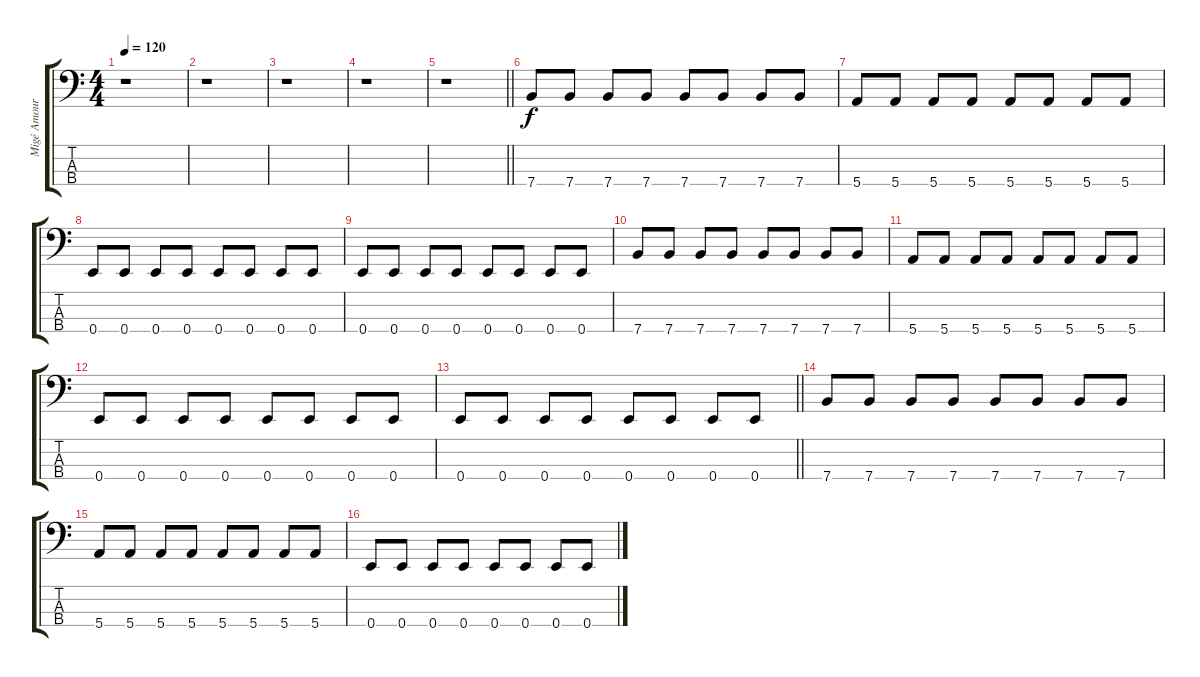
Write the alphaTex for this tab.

\track ("Migé Amour" "Migé Amour") {instrument electricbassfinger}
\staff {score tabs}
\tuning (G2 D2 A1 E1) {hide}
\ts (4 4)
\tempo 120
\clef f4
\ks c
r.1{dy f} |
r.1 |
r.1 |
r.1 |
\barLineRight lightlight
r.1 |
7.4.8 7.4.8 7.4.8 7.4.8 7.4.8 7.4.8 7.4.8 7.4.8 |
5.4.8 5.4.8 5.4.8 5.4.8 5.4.8 5.4.8 5.4.8 5.4.8 |
0.4.8 0.4.8 0.4.8 0.4.8 0.4.8 0.4.8 0.4.8 0.4.8 |
0.4.8 0.4.8 0.4.8 0.4.8 0.4.8 0.4.8 0.4.8 0.4.8 |
7.4.8 7.4.8 7.4.8 7.4.8 7.4.8 7.4.8 7.4.8 7.4.8 |
5.4.8 5.4.8 5.4.8 5.4.8 5.4.8 5.4.8 5.4.8 5.4.8 |
0.4.8 0.4.8 0.4.8 0.4.8 0.4.8 0.4.8 0.4.8 0.4.8 |
\barLineRight lightlight
0.4.8 0.4.8 0.4.8 0.4.8 0.4.8 0.4.8 0.4.8 0.4.8 |
7.4.8 7.4.8 7.4.8 7.4.8 7.4.8 7.4.8 7.4.8 7.4.8 |
5.4.8 5.4.8 5.4.8 5.4.8 5.4.8 5.4.8 5.4.8 5.4.8 |
0.4.8 0.4.8 0.4.8 0.4.8 0.4.8 0.4.8 0.4.8 0.4.8
